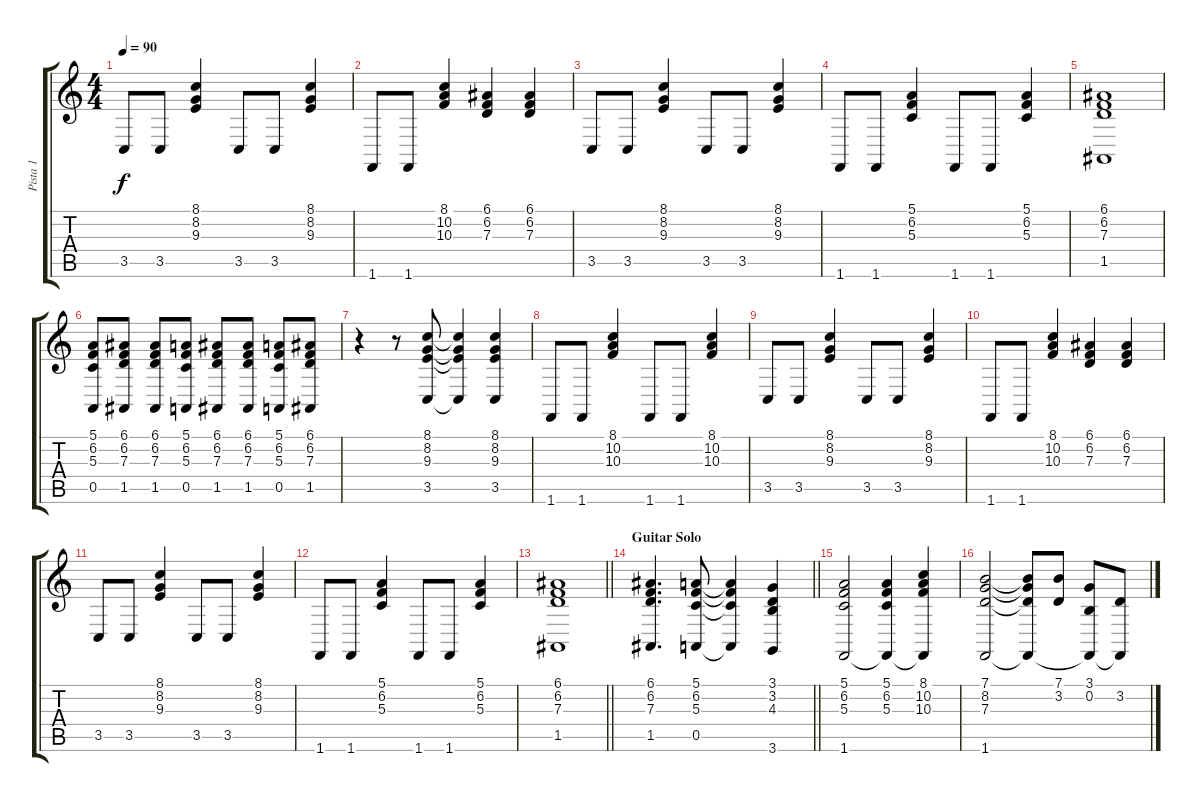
\track ("Pista 1" "Pista 1") {instrument acousticgrandpiano}
\staff {score tabs}
\tuning (E4 B3 G3 D3 A2 E2) {hide}
\ts (4 4)
\tempo 90
\clef g2
\ks c
3.5.8{dy f} 3.5.8 (8.1 8.2 9.3).4 3.5.8 3.5.8 (8.1 8.2 9.3).4 |
1.6.8 1.6.8 (8.1 10.2 10.3).4 (6.1 6.2 7.3).4 (6.1 6.2 7.3).4 |
3.5.8 3.5.8 (8.1 8.2 9.3).4 3.5.8 3.5.8 (8.1 8.2 9.3).4 |
1.6.8 1.6.8 (5.1 6.2 5.3).4 1.6.8 1.6.8 (5.1 6.2 5.3).4 |
(6.1 6.2 7.3 1.5).1 |
(5.1 6.2 5.3 0.5).8 (6.1 6.2 7.3 1.5).8 (6.1 6.2 7.3 1.5).8 (5.1 6.2 5.3 0.5).8 (6.1 6.2 7.3 1.5).8 (6.1 6.2 7.3 1.5).8 (5.1 6.2 5.3 0.5).8 (6.1 6.2 7.3 1.5).8 |
r.4 r.8 (8.1 8.2 9.3 3.5).8 (8.1{t} 8.2{t} 9.3{t} 3.5{t}).4 (8.1 8.2 9.3 3.5).4 |
1.6.8 1.6.8 (8.1 10.2 10.3).4 1.6.8 1.6.8 (8.1 10.2 10.3).4 |
3.5.8 3.5.8 (8.1 8.2 9.3).4 3.5.8 3.5.8 (8.1 8.2 9.3).4 |
1.6.8 1.6.8 (8.1 10.2 10.3).4 (6.1 6.2 7.3).4 (6.1 6.2 7.3).4 |
3.5.8 3.5.8 (8.1 8.2 9.3).4 3.5.8 3.5.8 (8.1 8.2 9.3).4 |
1.6.8 1.6.8 (5.1 6.2 5.3).4 1.6.8 1.6.8 (5.1 6.2 5.3).4 |
\barLineRight lightlight
(6.1 6.2 7.3 1.5).1 |
\section ("" "Guitar Solo")
\barLineRight lightlight
(6.1 6.2 7.3 1.5).4{d} (5.1 6.2 5.3 0.5).8 (5.1{t} 6.2{t} 5.3{t} 0.5{t}).4 (3.1 3.2 4.3 3.6).4 |
(5.1 6.2 5.3 1.6).2 (5.1 6.2 5.3 1.6{t}).4 (8.1 10.2 10.3 1.6{t}).4 |
(7.1 8.2 7.3 1.6).2 (7.1{t} 8.2{t} 7.3{t} 1.6{t}).8 (7.1 3.2).8 (3.1 0.2 1.6{t}).8 (3.2 1.6{t}).8
